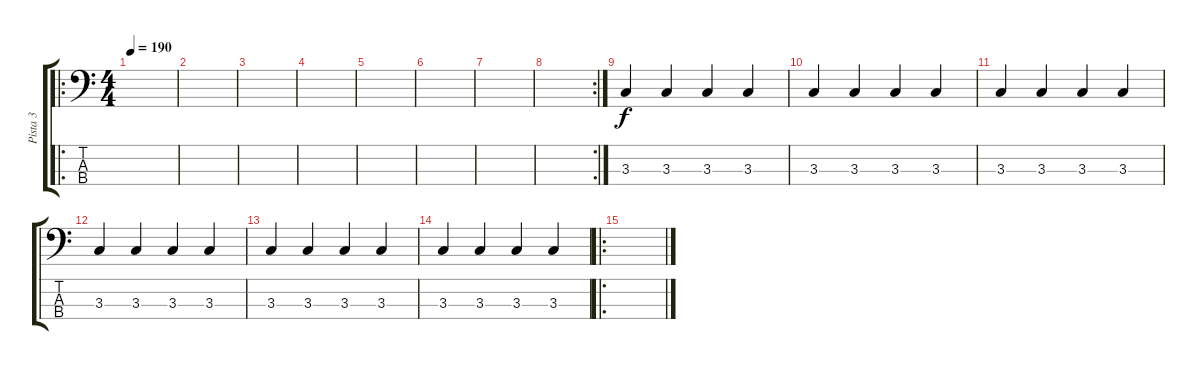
\track ("Pista 3" "Pista 3") {instrument fretlessbass}
\staff {score tabs}
\tuning (G2 D2 A1 E1) {hide}
\ro
\ts (4 4)
\tempo 190
\clef f4
\ks c
|
|
|
|
|
|
|
\rc 2
|
3.3.4 3.3.4 3.3.4 3.3.4 |
3.3.4 3.3.4 3.3.4 3.3.4 |
3.3.4 3.3.4 3.3.4 3.3.4 |
3.3.4 3.3.4 3.3.4 3.3.4 |
3.3.4 3.3.4 3.3.4 3.3.4 |
3.3.4 3.3.4 3.3.4 3.3.4 |
\ro
